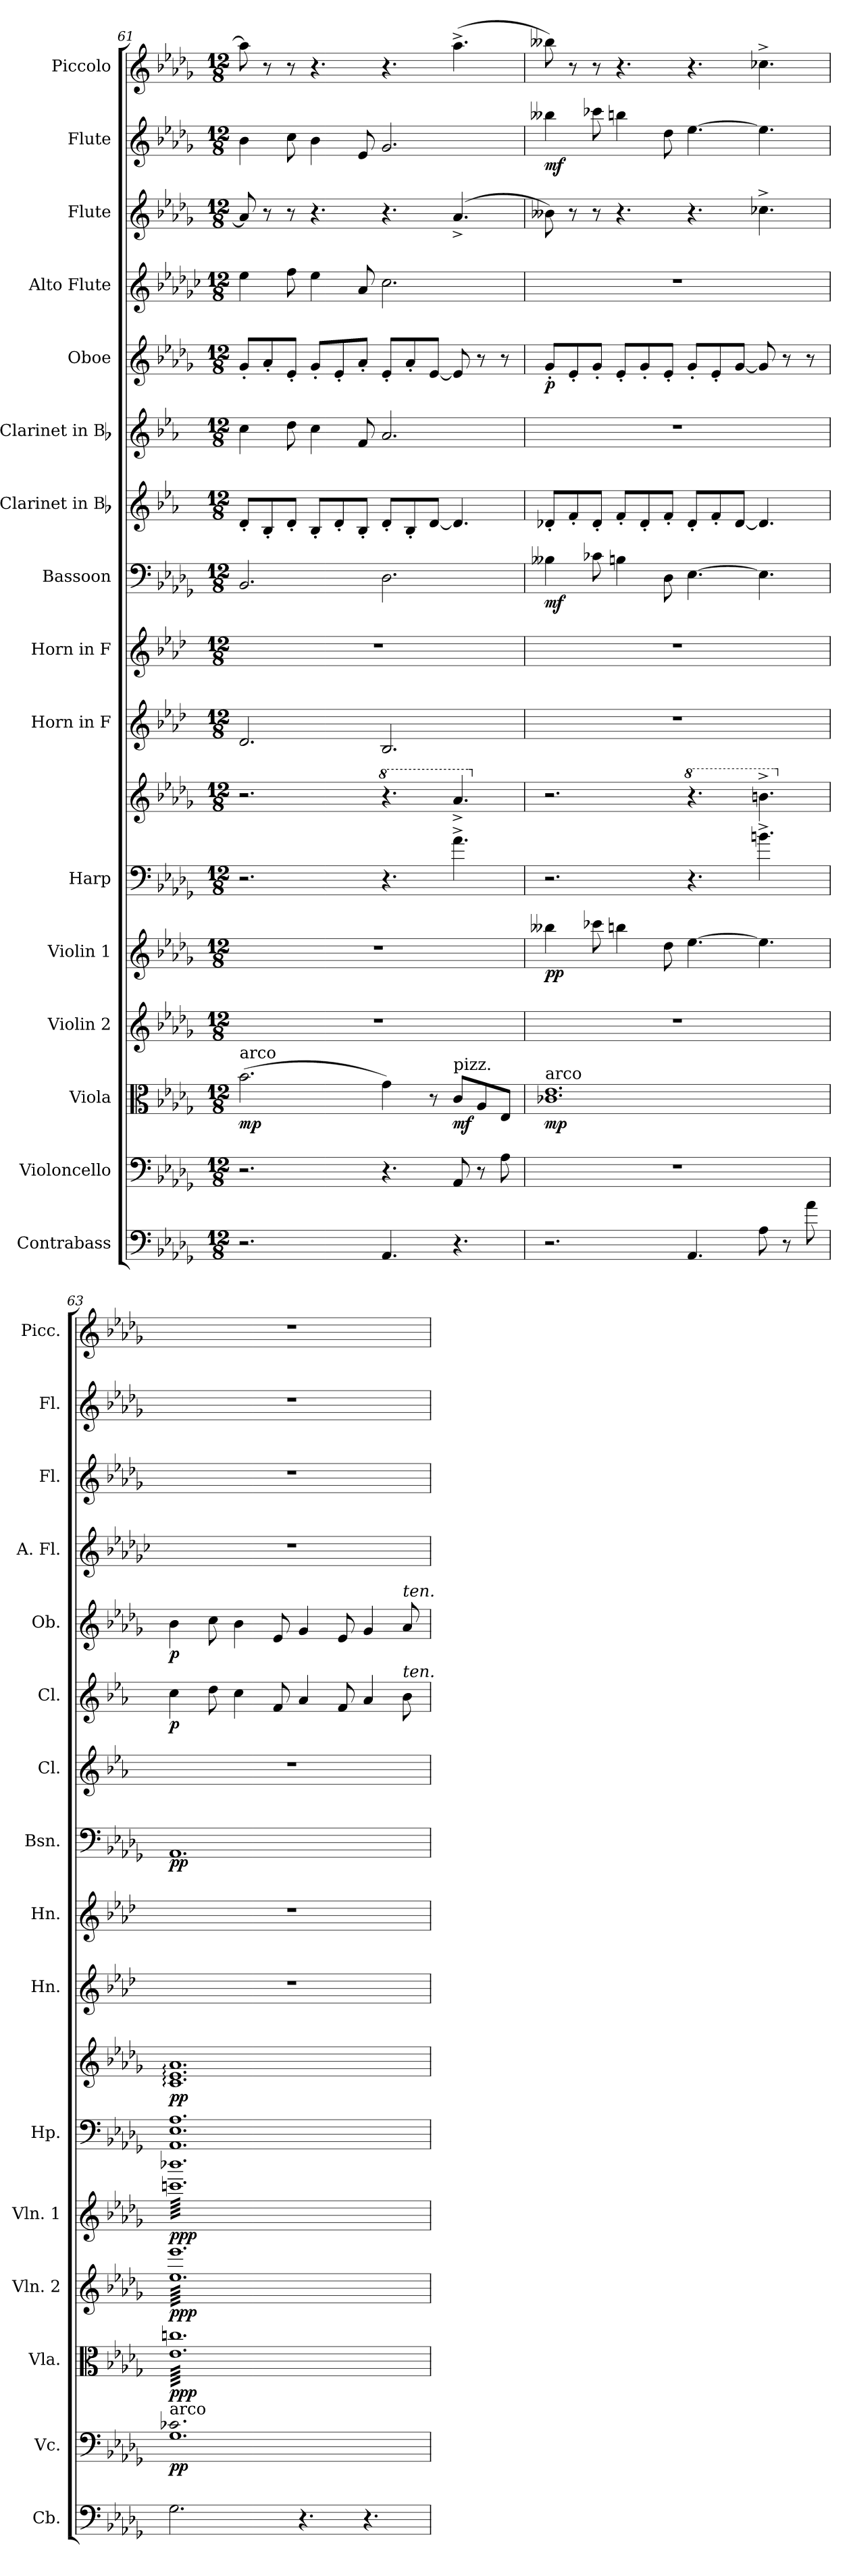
**kern	**kern	**dynam	**kern	**dynam	**kern	**dynam	**kern	**dynam	**kern	**kern	**dynam	**kern	**kern	**kern	**dynam	**kern	**kern	**dynam	**kern	**dynam	**kern	**kern	**kern	**dynam	**kern
*part16	*part15	*part15	*part14	*part14	*part13	*part13	*part12	*part12	*part11	*part11	*part11	*part10	*part9	*part8	*part8	*part7	*part6	*part6	*part5	*part5	*part4	*part3	*part2	*part2	*part1
*staff17	*staff16	*staff16	*staff15	*staff15	*staff14	*staff14	*staff13	*staff13	*staff12	*staff11	*staff11/12	*staff10	*staff9	*staff8	*staff8	*staff7	*staff6	*staff6	*staff5	*staff5	*staff4	*staff3	*staff2	*staff2	*staff1
*I"Contrabass	*I"Violoncello	*	*I"Viola	*	*I"Violin 2	*	*I"Violin 1	*	*I"Harp	*	*	*I"Horn in F	*I"Horn in F	*I"Bassoon	*	*I"Clarinet in Bb	*I"Clarinet in Bb	*	*I"Oboe	*	*I"Alto Flute	*I"Flute	*I"Flute	*	*I"Piccolo
*I'Cb.	*I'Vc.	*	*I'Vla.	*	*I'Vln. 2	*	*I'Vln. 1	*	*I'Hp.	*	*	*I'Hn.	*I'Hn.	*I'Bsn.	*	*I'Cl.	*I'Cl.	*	*I'Ob.	*	*I'A. Fl.	*I'Fl.	*I'Fl.	*	*I'Picc.
*clefF4	*clefF4	*	*clefC3	*	*clefG2	*	*clefG2	*	*clefF4	*clefG2	*	*clefG2	*clefG2	*clefF4	*	*clefG2	*clefG2	*	*clefG2	*	*clefG2	*clefG2	*clefG2	*	*clefG2
*ITrd7c12	*	*	*	*	*	*	*	*	*	*	*	*ITrd4c7	*ITrd4c7	*	*	*ITrd1c2	*ITrd1c2	*	*	*	*ITrd3c5	*	*	*	*ITrd-7c-12
*k[b-e-a-d-g-]	*k[b-e-a-d-g-]	*	*k[b-e-a-d-g-]	*	*k[b-e-a-d-g-]	*	*k[b-e-a-d-g-]	*	*k[b-e-a-d-g-]	*k[b-e-a-d-g-]	*	*k[b-e-a-d-g-]	*k[b-e-a-d-g-]	*k[b-e-a-d-g-]	*	*k[b-e-a-d-g-]	*k[b-e-a-d-g-]	*	*k[b-e-a-d-g-]	*	*k[b-e-a-d-g-]	*k[b-e-a-d-g-]	*k[b-e-a-d-g-]	*	*k[b-e-a-d-g-]
*D-:	*D-:	*	*D-:	*	*D-:	*	*D-:	*	*D-:	*D-:	*	*D-:	*D-:	*D-:	*	*D-:	*D-:	*	*D-:	*	*D-:	*D-:	*D-:	*	*D-:
*M12/8	*M12/8	*	*M12/8	*	*M12/8	*	*M12/8	*	*M12/8	*M12/8	*	*M12/8	*M12/8	*M12/8	*	*M12/8	*M12/8	*	*M12/8	*	*M12/8	*M12/8	*M12/8	*	*M12/8
=61	=61	=61	=61	=61	=61	=61	=61	=61	=61	=61	=61	=61	=61	=61	=61	=61	=61	=61	=61	=61	=61	=61	=61	=61	=61
!	!	!	!LO:TX:a:t=arco	!	!	!	!	!	!	!	!	!	!	!	!	!	!	!	!	!	!	!	!	!	!
!	!	!	!	!	!LO:N:vis=1	!	!LO:N:vis=1	!	!	!	!	!	!LO:N:vis=1	!	!	!	!	!	!	!	!	!	!	!	!
2.r	2.r	.	(2.b-i\	mp	1.r	.	1.r	.	2.r	2.r	.	2.G-i/	1.r	2.BB-i/	.	8c'i/L	4b-i\	.	8g-'i/L	.	4b-i\	8a-i/]	4b-i\	.	8aaa-i\]
.	.	.	.	.	.	.	.	.	.	.	.	.	.	.	.	8A-'i/	.	.	8a-'i/	.	.	8r	.	.	8r
.	.	.	.	.	.	.	.	.	.	.	.	.	.	.	.	8c'i/J	8cci\	.	8e-'i/J	.	8cci\	8r	8cci\	.	8r
.	.	.	.	.	.	.	.	.	.	.	.	.	.	.	.	8A-'i/L	4b-i\	.	8g-'i/L	.	4b-i\	4.r	4b-i\	.	4.r
.	.	.	.	.	.	.	.	.	.	.	.	.	.	.	.	8c'i/	.	.	8e-'i/	.	.	.	.	.	.
.	.	.	.	.	.	.	.	.	.	.	.	.	.	.	.	8A-'i/J	8e-i/	.	8a-'i/J	.	8e-i/	.	8e-i/	.	.
*	*	*	*	*	*	*	*	*	*X8va	*	*	*	*	*	*	*	*	*	*	*	*	*	*	*	*
*	*	*	*	*	*	*	*	*	*	*8va	*	*	*	*	*	*	*	*	*	*	*	*	*	*	*
4.AAA-i/	4.r	.	4g-i\)	.	.	.	.	.	4.r	4.r	.	2.E-i/	.	2.D-i\	.	8c'i/L	2.g-i/	.	8e-'i/L	.	2.g-i\	4.r	2.g-i/	.	4.r
.	.	.	.	.	.	.	.	.	.	.	.	.	.	.	.	8A-'i/	.	.	8a-'i/	.	.	.	.	.	.
.	.	.	8r	.	.	.	.	.	.	.	.	.	.	.	.	[<8ci/J	.	.	[<8e-i/J	.	.	.	.	.	.
*	*	*	*	*	*	*	*	*	*	*8va	*	*	*	*	*	*	*	*	*	*	*	*	*	*	*
!	!	!	!LO:TX:a:t=pizz.	!	!	!	!	!	!	!	!	!	!	!	!	!	!	!	!	!	!	!	!	!	!
4.r	8AA-i/	.	8ci/L	mf	.	.	.	.	4.a-^i\	4.aa-^i/	.	.	.	.	.	4.ci/]	.	.	8e-i/]	.	.	(4.a-^i/	.	.	(4.aaa-^i\
.	8r	.	8A-i/	.	.	.	.	.	.	.	.	.	.	.	.	.	.	.	8r	.	.	.	.	.	.
.	8A-i\	.	8E-i/J	.	.	.	.	.	.	.	.	.	.	.	.	.	.	.	8r	.	.	.	.	.	.
=62	=62	=62	=62	=62	=62	=62	=62	=62	=62	=62	=62	=62	=62	=62	=62	=62	=62	=62	=62	=62	=62	=62	=62	=62	=62
!	!LO:N:vis=1	!	!	!	!LO:N:vis=1	!	!	!	!	!	!	!	!	!	!	!	!	!	!	!	!	!	!	!	!
*	*	*	*	*	*	*	*	*	*	*X8va	*	*	*	*	*	*	*	*	*	*	*	*	*	*	*
!	!	!	!LO:TX:a:t=arco	!	!	!	!	!	!	!	!	!	!	!	!	!	!	!	!	!	!	!	!	!	!
!	!	!	!	!	!	!	!	!	!	!	!	!LO:N:vis=1	!LO:N:vis=1	!	!	!	!LO:N:vis=1	!	!	!	!LO:N:vis=1	!	!	!	!
2.r	1.r	.	1.c-Xi 1.e-i	mp	1.r	.	4bb--Xi\	pp	2.r	2.r	.	1.r	1.r	4B--Xi\	mf	8c-X'i/L	1.r	.	8g-'i/L	p	1.r	8b--Xi\)	4bb--Xi\	mf	8bbb--Xi\)
.	.	.	.	.	.	.	.	.	.	.	.	.	.	.	.	8e-'i/	.	.	8e-'i/	.	.	8r	.	.	8r
.	.	.	.	.	.	.	8ccc-Xi\	.	.	.	.	.	.	8c-Xi\	.	8c-'i/J	.	.	8g-'i/J	.	.	8r	8ccc-Xi\	.	8r
.	.	.	.	.	.	.	4bbi\	.	.	.	.	.	.	4Bi\	.	8e-'i/L	.	.	8e-'i/L	.	.	4.r	4bbi\	.	4.r
.	.	.	.	.	.	.	.	.	.	.	.	.	.	.	.	8c-'i/	.	.	8g-'i/	.	.	.	.	.	.
.	.	.	.	.	.	.	8dd-i\	.	.	.	.	.	.	8D-i\	.	8e-'i/J	.	.	8e-'i/J	.	.	.	8dd-i\	.	.
*	*	*	*	*	*	*	*	*	*X8va	*	*	*	*	*	*	*	*	*	*	*	*	*	*	*	*
*	*	*	*	*	*	*	*	*	*	*8va	*	*	*	*	*	*	*	*	*	*	*	*	*	*	*
4.AAA-i/	.	.	.	.	.	.	[>4.ee-i\	.	4.r	4.r	.	.	.	[>4.E-i\	.	8c-'i/L	.	.	8g-'i/L	.	.	4.r	[>4.ee-i\	.	4.r
.	.	.	.	.	.	.	.	.	.	.	.	.	.	.	.	8e-'i/	.	.	8e-'i/	.	.	.	.	.	.
.	.	.	.	.	.	.	.	.	.	.	.	.	.	.	.	[<8c-i/J	.	.	[<8g-i/J	.	.	.	.	.	.
*	*	*	*	*	*	*	*	*	*	*8va	*	*	*	*	*	*	*	*	*	*	*	*	*	*	*
8AA-i\	.	.	.	.	.	.	4.ee-i\]	.	4.bn^i\	4.bbn^i\	.	.	.	4.E-i\]	.	4.c-i/]	.	.	8g-i/]	.	.	4.cc-X^i\	4.ee-i\]	.	4.ccc-X^i\
8r	.	.	.	.	.	.	.	.	.	.	.	.	.	.	.	.	.	.	8r	.	.	.	.	.	.
8A-i\	.	.	.	.	.	.	.	.	.	.	.	.	.	.	.	.	.	.	8r	.	.	.	.	.	.
=63	=63	=63	=63	=63	=63	=63	=63	=63	=63	=63	=63	=63	=63	=63	=63	=63	=63	=63	=63	=63	=63	=63	=63	=63	=63
!	!LO:N:n=2:head=open	!	!	!	!	!	!	!	!	!	!	!	!	!	!	!	!	!	!	!	!	!	!	!	!
*	*	*	*	*	*	*	*	*	*	*X8va	*	*	*	*	*	*	*	*	*	*	*	*	*	*	*
!	!	!	!	!	!	!	!LO:TX:a:t=sul pont.	!	!	!	!	!	!	!	!	!	!	!	!	!	!	!	!	!	!
!	!	!	!	!	!LO:TX:a:t=sul pont.	!	!	!	!	!	!	!	!	!	!	!	!	!	!	!	!	!	!	!	!
!	!	!	!LO:TX:a:t=sul pont.	!	!	!	!	!	!	!	!	!	!	!	!	!	!	!	!	!	!	!	!	!	!
!	!LO:TX:a:t=arco	!	!	!	!	!	!	!	!	!	!	!	!	!	!	!	!	!	!	!	!	!	!	!	!
!	!	!	!	!	!	!	!	!	!	!	!	!LO:N:vis=1	!LO:N:vis=1	!	!	!LO:N:vis=1	!	!	!	!	!LO:N:vis=1	!LO:N:vis=1	!LO:N:vis=1	!	!LO:N:vis=1
*	*	*	*	*	*	*	*	*	*	*	*	*	*	*	*	*	*	*	*^	*	*	*	*	*	*
*	*	*	*tremolo	*	*	*	*	*	*	*	*	*	*	*	*	*	*	*	*	*	*	*	*	*	*	*
*	*	*	*	*	*tremolo	*	*	*	*	*	*	*	*	*	*	*	*	*	*	*	*	*	*	*	*	*
*	*	*	*	*	*	*	*tremolo	*	*	*	*	*	*	*	*	*	*	*	*	*	*	*	*	*	*	*
2.GG-i\	1.G-i 1.c-Xi	pp	64e-i 64ccniLLLL	ppp	64ee-i 64eee-iLLLL	ppp	64cccni 64bbb-XiLLLL	ppp	1.AA-i 1.E-i 1.A-i	1.ci: 1.e-i: 1.a-i:	pp	1.r	1.r	1.AA-i	pp	1.r	4b-i\	p	4b-i\	1ryy	p	1.r	1.r	1.r	.	1.r
.	.	.	64e-i 64ccni	.	64ee-i 64eee-i	.	64cccni 64bbb-Xi	.	.	.	.	.	.	.	.	.	.	.	.	.	.	.	.	.	.	.
.	.	.	64e-i 64ccni	.	64ee-i 64eee-i	.	64cccni 64bbb-Xi	.	.	.	.	.	.	.	.	.	.	.	.	.	.	.	.	.	.	.
.	.	.	64e-i 64ccni	.	64ee-i 64eee-i	.	64cccni 64bbb-Xi	.	.	.	.	.	.	.	.	.	.	.	.	.	.	.	.	.	.	.
.	.	.	64e-i 64ccni	.	64ee-i 64eee-i	.	64cccni 64bbb-Xi	.	.	.	.	.	.	.	.	.	.	.	.	.	.	.	.	.	.	.
.	.	.	64e-i 64ccni	.	64ee-i 64eee-i	.	64cccni 64bbb-Xi	.	.	.	.	.	.	.	.	.	.	.	.	.	.	.	.	.	.	.
.	.	.	64e-i 64ccni	.	64ee-i 64eee-i	.	64cccni 64bbb-Xi	.	.	.	.	.	.	.	.	.	.	.	.	.	.	.	.	.	.	.
.	.	.	64e-i 64ccni	.	64ee-i 64eee-i	.	64cccni 64bbb-Xi	.	.	.	.	.	.	.	.	.	.	.	.	.	.	.	.	.	.	.
.	.	.	64e-i 64ccni	.	64ee-i 64eee-i	.	64cccni 64bbb-Xi	.	.	.	.	.	.	.	.	.	.	.	.	.	.	.	.	.	.	.
.	.	.	64e-i 64ccni	.	64ee-i 64eee-i	.	64cccni 64bbb-Xi	.	.	.	.	.	.	.	.	.	.	.	.	.	.	.	.	.	.	.
.	.	.	64e-i 64ccni	.	64ee-i 64eee-i	.	64cccni 64bbb-Xi	.	.	.	.	.	.	.	.	.	.	.	.	.	.	.	.	.	.	.
.	.	.	64e-i 64ccni	.	64ee-i 64eee-i	.	64cccni 64bbb-Xi	.	.	.	.	.	.	.	.	.	.	.	.	.	.	.	.	.	.	.
.	.	.	64e-i 64ccni	.	64ee-i 64eee-i	.	64cccni 64bbb-Xi	.	.	.	.	.	.	.	.	.	.	.	.	.	.	.	.	.	.	.
.	.	.	64e-i 64ccni	.	64ee-i 64eee-i	.	64cccni 64bbb-Xi	.	.	.	.	.	.	.	.	.	.	.	.	.	.	.	.	.	.	.
.	.	.	64e-i 64ccni	.	64ee-i 64eee-i	.	64cccni 64bbb-Xi	.	.	.	.	.	.	.	.	.	.	.	.	.	.	.	.	.	.	.
.	.	.	64e-i 64ccni	.	64ee-i 64eee-i	.	64cccni 64bbb-Xi	.	.	.	.	.	.	.	.	.	.	.	.	.	.	.	.	.	.	.
.	.	.	64e-i 64ccni	.	64ee-i 64eee-i	.	64cccni 64bbb-Xi	.	.	.	.	.	.	.	.	.	8cci\	.	8cci\	.	.	.	.	.	.	.
.	.	.	64e-i 64ccni	.	64ee-i 64eee-i	.	64cccni 64bbb-Xi	.	.	.	.	.	.	.	.	.	.	.	.	.	.	.	.	.	.	.
.	.	.	64e-i 64ccni	.	64ee-i 64eee-i	.	64cccni 64bbb-Xi	.	.	.	.	.	.	.	.	.	.	.	.	.	.	.	.	.	.	.
.	.	.	64e-i 64ccni	.	64ee-i 64eee-i	.	64cccni 64bbb-Xi	.	.	.	.	.	.	.	.	.	.	.	.	.	.	.	.	.	.	.
.	.	.	64e-i 64ccni	.	64ee-i 64eee-i	.	64cccni 64bbb-Xi	.	.	.	.	.	.	.	.	.	.	.	.	.	.	.	.	.	.	.
.	.	.	64e-i 64ccni	.	64ee-i 64eee-i	.	64cccni 64bbb-Xi	.	.	.	.	.	.	.	.	.	.	.	.	.	.	.	.	.	.	.
.	.	.	64e-i 64ccni	.	64ee-i 64eee-i	.	64cccni 64bbb-Xi	.	.	.	.	.	.	.	.	.	.	.	.	.	.	.	.	.	.	.
.	.	.	64e-i 64ccni	.	64ee-i 64eee-i	.	64cccni 64bbb-Xi	.	.	.	.	.	.	.	.	.	.	.	.	.	.	.	.	.	.	.
.	.	.	64e-i 64ccni	.	64ee-i 64eee-i	.	64cccni 64bbb-Xi	.	.	.	.	.	.	.	.	.	4b-i\	.	4b-i\	.	.	.	.	.	.	.
.	.	.	64e-i 64ccni	.	64ee-i 64eee-i	.	64cccni 64bbb-Xi	.	.	.	.	.	.	.	.	.	.	.	.	.	.	.	.	.	.	.
.	.	.	64e-i 64ccni	.	64ee-i 64eee-i	.	64cccni 64bbb-Xi	.	.	.	.	.	.	.	.	.	.	.	.	.	.	.	.	.	.	.
.	.	.	64e-i 64ccni	.	64ee-i 64eee-i	.	64cccni 64bbb-Xi	.	.	.	.	.	.	.	.	.	.	.	.	.	.	.	.	.	.	.
.	.	.	64e-i 64ccni	.	64ee-i 64eee-i	.	64cccni 64bbb-Xi	.	.	.	.	.	.	.	.	.	.	.	.	.	.	.	.	.	.	.
.	.	.	64e-i 64ccni	.	64ee-i 64eee-i	.	64cccni 64bbb-Xi	.	.	.	.	.	.	.	.	.	.	.	.	.	.	.	.	.	.	.
.	.	.	64e-i 64ccni	.	64ee-i 64eee-i	.	64cccni 64bbb-Xi	.	.	.	.	.	.	.	.	.	.	.	.	.	.	.	.	.	.	.
.	.	.	64e-i 64ccni	.	64ee-i 64eee-i	.	64cccni 64bbb-Xi	.	.	.	.	.	.	.	.	.	.	.	.	.	.	.	.	.	.	.
.	.	.	64e-i 64ccni	.	64ee-i 64eee-i	.	64cccni 64bbb-Xi	.	.	.	.	.	.	.	.	.	.	.	.	.	.	.	.	.	.	.
.	.	.	64e-i 64ccni	.	64ee-i 64eee-i	.	64cccni 64bbb-Xi	.	.	.	.	.	.	.	.	.	.	.	.	.	.	.	.	.	.	.
.	.	.	64e-i 64ccni	.	64ee-i 64eee-i	.	64cccni 64bbb-Xi	.	.	.	.	.	.	.	.	.	.	.	.	.	.	.	.	.	.	.
.	.	.	64e-i 64ccni	.	64ee-i 64eee-i	.	64cccni 64bbb-Xi	.	.	.	.	.	.	.	.	.	.	.	.	.	.	.	.	.	.	.
.	.	.	64e-i 64ccni	.	64ee-i 64eee-i	.	64cccni 64bbb-Xi	.	.	.	.	.	.	.	.	.	.	.	.	.	.	.	.	.	.	.
.	.	.	64e-i 64ccni	.	64ee-i 64eee-i	.	64cccni 64bbb-Xi	.	.	.	.	.	.	.	.	.	.	.	.	.	.	.	.	.	.	.
.	.	.	64e-i 64ccni	.	64ee-i 64eee-i	.	64cccni 64bbb-Xi	.	.	.	.	.	.	.	.	.	.	.	.	.	.	.	.	.	.	.
.	.	.	64e-i 64ccni	.	64ee-i 64eee-i	.	64cccni 64bbb-Xi	.	.	.	.	.	.	.	.	.	.	.	.	.	.	.	.	.	.	.
.	.	.	64e-i 64ccni	.	64ee-i 64eee-i	.	64cccni 64bbb-Xi	.	.	.	.	.	.	.	.	.	8e-i/	.	8e-i/	.	.	.	.	.	.	.
.	.	.	64e-i 64ccni	.	64ee-i 64eee-i	.	64cccni 64bbb-Xi	.	.	.	.	.	.	.	.	.	.	.	.	.	.	.	.	.	.	.
.	.	.	64e-i 64ccni	.	64ee-i 64eee-i	.	64cccni 64bbb-Xi	.	.	.	.	.	.	.	.	.	.	.	.	.	.	.	.	.	.	.
.	.	.	64e-i 64ccni	.	64ee-i 64eee-i	.	64cccni 64bbb-Xi	.	.	.	.	.	.	.	.	.	.	.	.	.	.	.	.	.	.	.
.	.	.	64e-i 64ccni	.	64ee-i 64eee-i	.	64cccni 64bbb-Xi	.	.	.	.	.	.	.	.	.	.	.	.	.	.	.	.	.	.	.
.	.	.	64e-i 64ccni	.	64ee-i 64eee-i	.	64cccni 64bbb-Xi	.	.	.	.	.	.	.	.	.	.	.	.	.	.	.	.	.	.	.
.	.	.	64e-i 64ccni	.	64ee-i 64eee-i	.	64cccni 64bbb-Xi	.	.	.	.	.	.	.	.	.	.	.	.	.	.	.	.	.	.	.
.	.	.	64e-i 64ccni	.	64ee-i 64eee-i	.	64cccni 64bbb-Xi	.	.	.	.	.	.	.	.	.	.	.	.	.	.	.	.	.	.	.
4.r	.	.	64e-i 64ccni	.	64ee-i 64eee-i	.	64cccni 64bbb-Xi	.	.	.	.	.	.	.	.	.	4g-i/	.	4g-i/	.	.	.	.	.	.	.
.	.	.	64e-i 64ccni	.	64ee-i 64eee-i	.	64cccni 64bbb-Xi	.	.	.	.	.	.	.	.	.	.	.	.	.	.	.	.	.	.	.
.	.	.	64e-i 64ccni	.	64ee-i 64eee-i	.	64cccni 64bbb-Xi	.	.	.	.	.	.	.	.	.	.	.	.	.	.	.	.	.	.	.
.	.	.	64e-i 64ccni	.	64ee-i 64eee-i	.	64cccni 64bbb-Xi	.	.	.	.	.	.	.	.	.	.	.	.	.	.	.	.	.	.	.
.	.	.	64e-i 64ccni	.	64ee-i 64eee-i	.	64cccni 64bbb-Xi	.	.	.	.	.	.	.	.	.	.	.	.	.	.	.	.	.	.	.
.	.	.	64e-i 64ccni	.	64ee-i 64eee-i	.	64cccni 64bbb-Xi	.	.	.	.	.	.	.	.	.	.	.	.	.	.	.	.	.	.	.
.	.	.	64e-i 64ccni	.	64ee-i 64eee-i	.	64cccni 64bbb-Xi	.	.	.	.	.	.	.	.	.	.	.	.	.	.	.	.	.	.	.
.	.	.	64e-i 64ccni	.	64ee-i 64eee-i	.	64cccni 64bbb-Xi	.	.	.	.	.	.	.	.	.	.	.	.	.	.	.	.	.	.	.
.	.	.	64e-i 64ccni	.	64ee-i 64eee-i	.	64cccni 64bbb-Xi	.	.	.	.	.	.	.	.	.	.	.	.	.	.	.	.	.	.	.
.	.	.	64e-i 64ccni	.	64ee-i 64eee-i	.	64cccni 64bbb-Xi	.	.	.	.	.	.	.	.	.	.	.	.	.	.	.	.	.	.	.
.	.	.	64e-i 64ccni	.	64ee-i 64eee-i	.	64cccni 64bbb-Xi	.	.	.	.	.	.	.	.	.	.	.	.	.	.	.	.	.	.	.
.	.	.	64e-i 64ccni	.	64ee-i 64eee-i	.	64cccni 64bbb-Xi	.	.	.	.	.	.	.	.	.	.	.	.	.	.	.	.	.	.	.
.	.	.	64e-i 64ccni	.	64ee-i 64eee-i	.	64cccni 64bbb-Xi	.	.	.	.	.	.	.	.	.	.	.	.	.	.	.	.	.	.	.
.	.	.	64e-i 64ccni	.	64ee-i 64eee-i	.	64cccni 64bbb-Xi	.	.	.	.	.	.	.	.	.	.	.	.	.	.	.	.	.	.	.
.	.	.	64e-i 64ccni	.	64ee-i 64eee-i	.	64cccni 64bbb-Xi	.	.	.	.	.	.	.	.	.	.	.	.	.	.	.	.	.	.	.
.	.	.	64e-i 64ccni	.	64ee-i 64eee-i	.	64cccni 64bbb-Xi	.	.	.	.	.	.	.	.	.	.	.	.	.	.	.	.	.	.	.
.	.	.	64e-i 64ccni	.	64ee-i 64eee-i	.	64cccni 64bbb-Xi	.	.	.	.	.	.	.	.	.	8e-i/	.	8e-i/	4.ryy	.	.	.	.	.	.
.	.	.	64e-i 64ccni	.	64ee-i 64eee-i	.	64cccni 64bbb-Xi	.	.	.	.	.	.	.	.	.	.	.	.	.	.	.	.	.	.	.
.	.	.	64e-i 64ccni	.	64ee-i 64eee-i	.	64cccni 64bbb-Xi	.	.	.	.	.	.	.	.	.	.	.	.	.	.	.	.	.	.	.
.	.	.	64e-i 64ccni	.	64ee-i 64eee-i	.	64cccni 64bbb-Xi	.	.	.	.	.	.	.	.	.	.	.	.	.	.	.	.	.	.	.
.	.	.	64e-i 64ccni	.	64ee-i 64eee-i	.	64cccni 64bbb-Xi	.	.	.	.	.	.	.	.	.	.	.	.	.	.	.	.	.	.	.
.	.	.	64e-i 64ccni	.	64ee-i 64eee-i	.	64cccni 64bbb-Xi	.	.	.	.	.	.	.	.	.	.	.	.	.	.	.	.	.	.	.
.	.	.	64e-i 64ccni	.	64ee-i 64eee-i	.	64cccni 64bbb-Xi	.	.	.	.	.	.	.	.	.	.	.	.	.	.	.	.	.	.	.
.	.	.	64e-i 64ccni	.	64ee-i 64eee-i	.	64cccni 64bbb-Xi	.	.	.	.	.	.	.	.	.	.	.	.	.	.	.	.	.	.	.
4.r	.	.	64e-i 64ccni	.	64ee-i 64eee-i	.	64cccni 64bbb-Xi	.	.	.	.	.	.	.	.	.	4g-i/	.	4g-i/	.	.	.	.	.	.	.
.	.	.	64e-i 64ccni	.	64ee-i 64eee-i	.	64cccni 64bbb-Xi	.	.	.	.	.	.	.	.	.	.	.	.	.	.	.	.	.	.	.
.	.	.	64e-i 64ccni	.	64ee-i 64eee-i	.	64cccni 64bbb-Xi	.	.	.	.	.	.	.	.	.	.	.	.	.	.	.	.	.	.	.
.	.	.	64e-i 64ccni	.	64ee-i 64eee-i	.	64cccni 64bbb-Xi	.	.	.	.	.	.	.	.	.	.	.	.	.	.	.	.	.	.	.
.	.	.	64e-i 64ccni	.	64ee-i 64eee-i	.	64cccni 64bbb-Xi	.	.	.	.	.	.	.	.	.	.	.	.	.	.	.	.	.	.	.
.	.	.	64e-i 64ccni	.	64ee-i 64eee-i	.	64cccni 64bbb-Xi	.	.	.	.	.	.	.	.	.	.	.	.	.	.	.	.	.	.	.
.	.	.	64e-i 64ccni	.	64ee-i 64eee-i	.	64cccni 64bbb-Xi	.	.	.	.	.	.	.	.	.	.	.	.	.	.	.	.	.	.	.
.	.	.	64e-i 64ccni	.	64ee-i 64eee-i	.	64cccni 64bbb-Xi	.	.	.	.	.	.	.	.	.	.	.	.	.	.	.	.	.	.	.
.	.	.	64e-i 64ccni	.	64ee-i 64eee-i	.	64cccni 64bbb-Xi	.	.	.	.	.	.	.	.	.	.	.	.	.	.	.	.	.	.	.
.	.	.	64e-i 64ccni	.	64ee-i 64eee-i	.	64cccni 64bbb-Xi	.	.	.	.	.	.	.	.	.	.	.	.	.	.	.	.	.	.	.
.	.	.	64e-i 64ccni	.	64ee-i 64eee-i	.	64cccni 64bbb-Xi	.	.	.	.	.	.	.	.	.	.	.	.	.	.	.	.	.	.	.
.	.	.	64e-i 64ccni	.	64ee-i 64eee-i	.	64cccni 64bbb-Xi	.	.	.	.	.	.	.	.	.	.	.	.	.	.	.	.	.	.	.
.	.	.	64e-i 64ccni	.	64ee-i 64eee-i	.	64cccni 64bbb-Xi	.	.	.	.	.	.	.	.	.	.	.	.	.	.	.	.	.	.	.
.	.	.	64e-i 64ccni	.	64ee-i 64eee-i	.	64cccni 64bbb-Xi	.	.	.	.	.	.	.	.	.	.	.	.	.	.	.	.	.	.	.
.	.	.	64e-i 64ccni	.	64ee-i 64eee-i	.	64cccni 64bbb-Xi	.	.	.	.	.	.	.	.	.	.	.	.	.	.	.	.	.	.	.
.	.	.	64e-i 64ccni	.	64ee-i 64eee-i	.	64cccni 64bbb-Xi	.	.	.	.	.	.	.	.	.	.	.	.	.	.	.	.	.	.	.
!	!	!	!	!	!	!	!	!	!	!	!	!	!	!	!	!	!	!	!LO:TX:a:i:t=ten.	!	!	!	!	!	!	!
!	!	!	!	!	!	!	!	!	!	!	!	!	!	!	!	!	!LO:TX:a:i:t=ten.	!	!	!	!	!	!	!	!	!
.	.	.	64e-i 64ccni	.	64ee-i 64eee-i	.	64cccni 64bbb-Xi	.	.	.	.	.	.	.	.	.	8a-i\	.	8a-i/	8a-;i\yy	.	.	.	.	.	.
.	.	.	64e-i 64ccni	.	64ee-i 64eee-i	.	64cccni 64bbb-Xi	.	.	.	.	.	.	.	.	.	.	.	.	.	.	.	.	.	.	.
.	.	.	64e-i 64ccni	.	64ee-i 64eee-i	.	64cccni 64bbb-Xi	.	.	.	.	.	.	.	.	.	.	.	.	.	.	.	.	.	.	.
.	.	.	64e-i 64ccni	.	64ee-i 64eee-i	.	64cccni 64bbb-Xi	.	.	.	.	.	.	.	.	.	.	.	.	.	.	.	.	.	.	.
.	.	.	64e-i 64ccni	.	64ee-i 64eee-i	.	64cccni 64bbb-Xi	.	.	.	.	.	.	.	.	.	.	.	.	.	.	.	.	.	.	.
.	.	.	64e-i 64ccni	.	64ee-i 64eee-i	.	64cccni 64bbb-Xi	.	.	.	.	.	.	.	.	.	.	.	.	.	.	.	.	.	.	.
.	.	.	64e-i 64ccni	.	64ee-i 64eee-i	.	64cccni 64bbb-Xi	.	.	.	.	.	.	.	.	.	.	.	.	.	.	.	.	.	.	.
.	.	.	64e-i 64ccniJJJJ	.	64ee-i 64eee-iJJJJ	.	64cccni 64bbb-XiJJJJ	.	.	.	.	.	.	.	.	.	.	.	.	.	.	.	.	.	.	.
*	*	*	*	*	*	*	*Xtremolo	*	*	*	*	*	*	*	*	*	*	*	*	*	*	*	*	*	*	*
*	*	*	*	*	*Xtremolo	*	*	*	*	*	*	*	*	*	*	*	*	*	*	*	*	*	*	*	*	*
*	*	*	*Xtremolo	*	*	*	*	*	*	*	*	*	*	*	*	*	*	*	*	*	*	*	*	*	*	*
*	*	*	*	*	*	*	*	*	*	*	*	*	*	*	*	*	*	*	*v	*v	*	*	*	*	*	*
=	=	=	=	=	=	=	=	=	=	=	=	=	=	=	=	=	=	=	=	=	=	=	=	=	=
*-	*-	*-	*-	*-	*-	*-	*-	*-	*-	*-	*-	*-	*-	*-	*-	*-	*-	*-	*-	*-	*-	*-	*-	*-	*-
